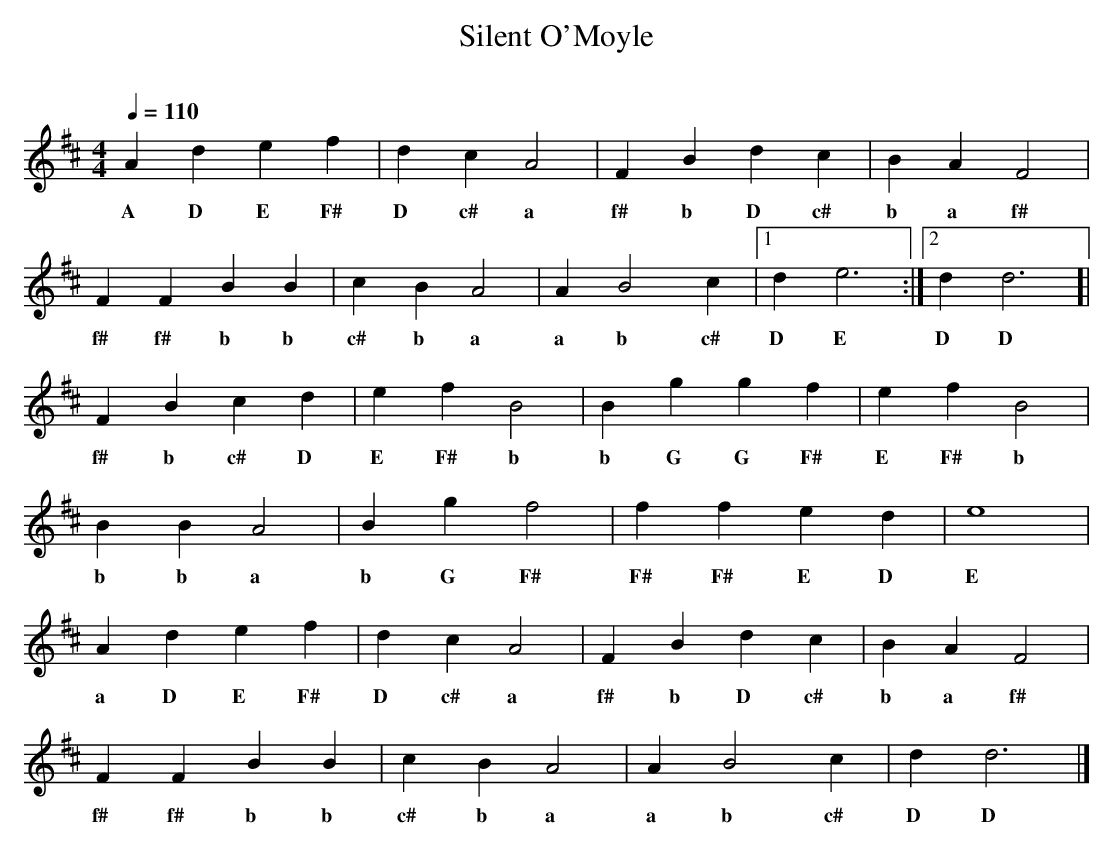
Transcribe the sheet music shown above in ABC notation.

X:1
T:Silent O'Moyle
C:
Q:1/4=110
M:4/4
L:1/8
K:D
A2 d2 e2 f2 |d2 c2 A4 |F2 B2 d2 c2 |B2 A2 F4 |
w: A D E F# D c# a f# b D c# b a f#
F2 F2 B2 B2 |c2 B2 A4 |A2 B4 c2 |[1d2 e6 :|[2d2 d6 ]|
w:f# f# b b c# b a a b c# D E D D
F2 B2 c2 d2 |e2 f2 B4 |B2 g2 g2 f2 |e2 f2 B4 |
w:f# b c# D E F# b b G G F# E F# b
B2 B2 A4 |B2 g2 f4 |f2 f2 e2 d2 |e8 |
w:b b a b G F# F# F# E D E
A2 d2 e2 f2 |d2 c2 A4 |F2 B2 d2 c2 |B2 A2 F4 |
w:a D E F# D c# a f# b D c# b a f#
F2 F2 B2 B2 |c2 B2 A4 |A2 B4 c2 |d2 d6 |]
w:f# f# b b c# b a a b c# D D
